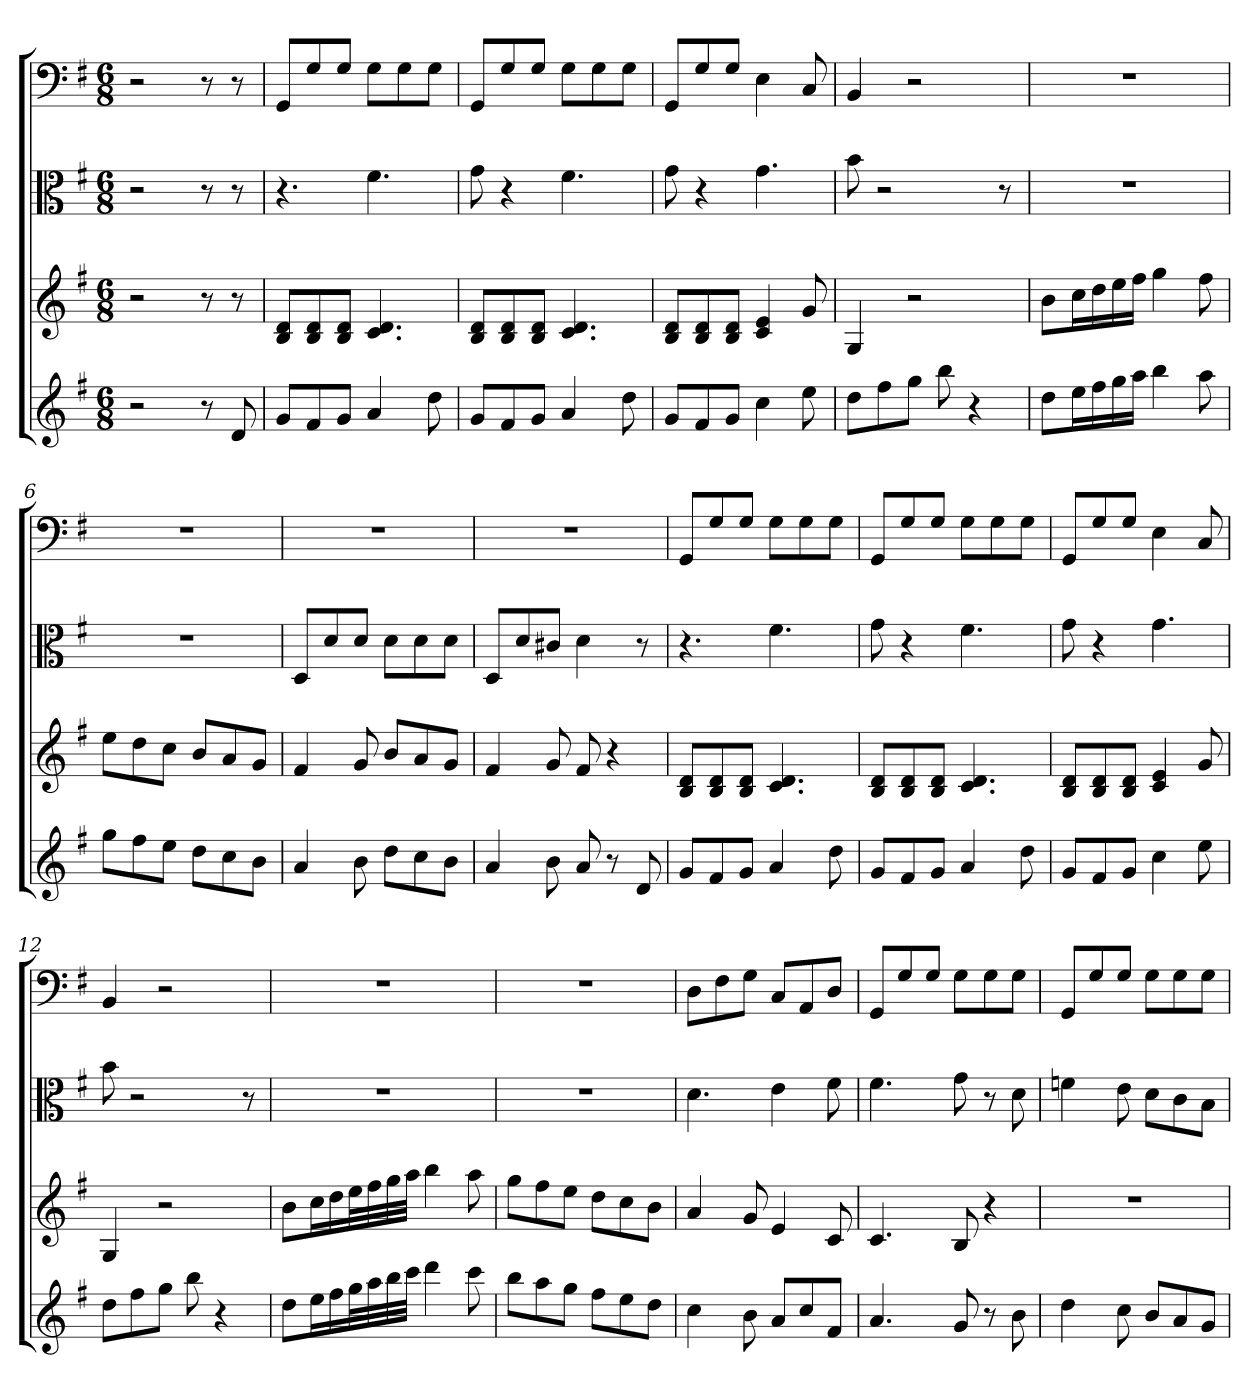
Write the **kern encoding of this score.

**kern	**kern	**kern	**kern
*part4	*part3	*part2	*part1
*staff4	*staff3	*staff2	*staff1
*	*	*clefC3	*clefF4
*k[f#]	*k[f#]	*k[f#]	*k[f#]
*G:	*G:	*G:	*G:
*M6/8	*M6/8	*M6/8	*M6/8
=	=	=	=
2r	2r	2r	2r
8r	8r	8r	8r
8d	8r	8r	8r
=1	=1	=1	=1
8gL	8B 8dL	4.r	8GG/L
8f#	8B 8d	.	8G/
8gJ	8B 8dJ	.	8G/J
4a	4.c 4.d	4.f#	8G\L
.	.	.	8G\
8dd	.	.	8G\J
=2	=2	=2	=2
8gL	8B 8dL	8g	8GG/L
8f#	8B 8d	4r	8G/
8gJ	8B 8dJ	.	8G/J
4a	4.c 4.d	4.f#	8G\L
.	.	.	8G\
8dd	.	.	8G\J
=3	=3	=3	=3
8gL	8B 8dL	8g	8GG/L
8f#	8B 8d	4r	8G/
8gJ	8B 8dJ	.	8G/J
4cc	4c 4e	4.g	4E
8ee	8g	.	8C
=4	=4	=4	=4
8ddL	4G	8b	4BB
8ff#	.	2r	.
8ggJ	2r	.	2r
8bb	.	.	.
4r	.	.	.
.	.	8r	.
=5	=5	=5	=5
8ddL	8bL	2.r	2.r
16eeL	16ccL	.	.
16ff#	16dd	.	.
16gg	16ee	.	.
16aaJJ	16ff#JJ	.	.
4bb	4gg	.	.
8aa	8ff#	.	.
=6	=6	=6	=6
8ggL	8eeL	2.r	2.r
8ff#	8dd	.	.
8eeJ	8ccJ	.	.
8ddL	8bL	.	.
8cc	8a	.	.
8bJ	8gJ	.	.
=7	=7	=7	=7
4a	4f#	8D/L	2.r
.	.	8d/	.
8b	8g	8d/J	.
8ddL	8bL	8d\L	.
8cc	8a	8d\	.
8bJ	8gJ	8d\J	.
=8	=8	=8	=8
4a	4f#	8D/L	2.r
.	.	8d/	.
8b	8g	8c#X/J	.
8a	8f#	4d	.
8r	4r	.	.
8d	.	8r	.
=9	=9	=9	=9
8gL	8B 8dL	4.r	8GG/L
8f#	8B 8d	.	8G/
8gJ	8B 8dJ	.	8G/J
4a	4.c 4.d	4.f#	8G\L
.	.	.	8G\
8dd	.	.	8G\J
=10	=10	=10	=10
8gL	8B 8dL	8g	8GG/L
8f#	8B 8d	4r	8G/
8gJ	8B 8dJ	.	8G/J
4a	4.c 4.d	4.f#	8G\L
.	.	.	8G\
8dd	.	.	8G\J
=11	=11	=11	=11
8gL	8B 8dL	8g	8GG/L
8f#	8B 8d	4r	8G/
8gJ	8B 8dJ	.	8G/J
4cc	4c 4e	4.g	4E
8ee	8g	.	8C
=12	=12	=12	=12
8ddL	4G	8b	4BB
8ff#	.	2r	.
8ggJ	2r	.	2r
8bb	.	.	.
4r	.	.	.
.	.	8r	.
=13	=13	=13	=13
8ddL	8bL	2.r	2.r
16eeL	16ccL	.	.
16ff#	16dd	.	.
32ggL	32eeL	.	.
32aa	32ff#	.	.
32bb	32gg	.	.
32cccJJJ	32aaJJJ	.	.
4ddd	4bb	.	.
8ccc	8aa	.	.
=14	=14	=14	=14
8bbL	8ggL	2.r	2.r
8aa	8ff#	.	.
8ggJ	8eeJ	.	.
8ff#L	8ddL	.	.
8ee	8cc	.	.
8ddJ	8bJ	.	.
=15	=15	=15	=15
4cc	4a	4.d	8D\L
.	.	.	8F#\
8b	8g	.	8G\J
8aL	4e	4e	8C/L
8cc	.	.	8AA/
8f#J	8c	8f#	8D/J
=16	=16	=16	=16
4.a	4.c	4.f#	8GG/L
.	.	.	8G/
.	.	.	8G/J
8g	8B	8g	8G\L
8r	4r	8r	8G\
8b	.	8d	8G\J
=17	=17	=17	=17
4dd	2.r	4fn	8GG/L
.	.	.	8G/
8cc	.	8e	8G/J
8bL	.	8d\L	8G\L
8a	.	8c\	8G\
8gJ	.	8B\J	8G\J
=	=	=	=
*-	*-	*-	*-
